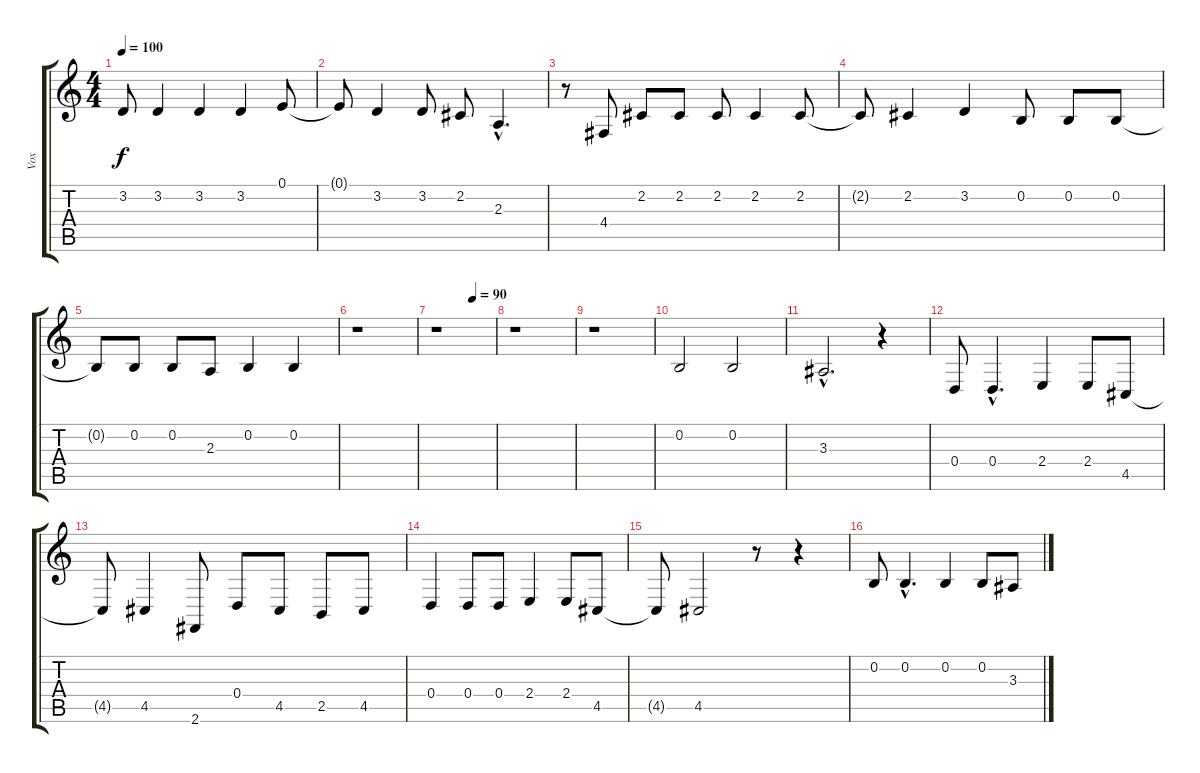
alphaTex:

\track ("Vox" "Vox") {instrument harmonica}
\staff {score tabs}
\tuning (E4 B3 G3 D3 A2 E2) {hide}
\ts (4 4)
\tempo 100
\clef g2
\ks c
3.2{t}.8{dy f} 3.2.4 3.2.4 3.2.4 0.1.8 |
0.1{t}.8 3.2.4 3.2.8 2.2.8 2.3{hac}.4{d} |
r.8 4.4.8 2.2.8 2.2.8 2.2.8 2.2.4 2.2.8 |
2.2{t}.8 2.2.4 3.2.4 0.2.8 0.2.8 0.2.8 |
0.2{t}.8 0.2.8 0.2.8 2.3.8 0.2.4 0.2.4 |
r.1 |
\tempo (90 0.625)
r.1 |
r.1 |
r.1 |
0.2.2 0.2.2 |
3.3{hac}.2{d} r.4 |
0.4.8 0.4{hac}.4{d} 2.4.4 2.4.8 4.5.8 |
4.5{t}.8 4.5.4 2.6.8 0.4.8 4.5.8 2.5.8 4.5.8 |
0.4.4 0.4.8 0.4.8 2.4.4 2.4.8 4.5.8 |
4.5{t}.8 4.5.2 r.8 r.4 |
0.2.8 0.2{hac}.4{d} 0.2.4 0.2.8 3.3.8
